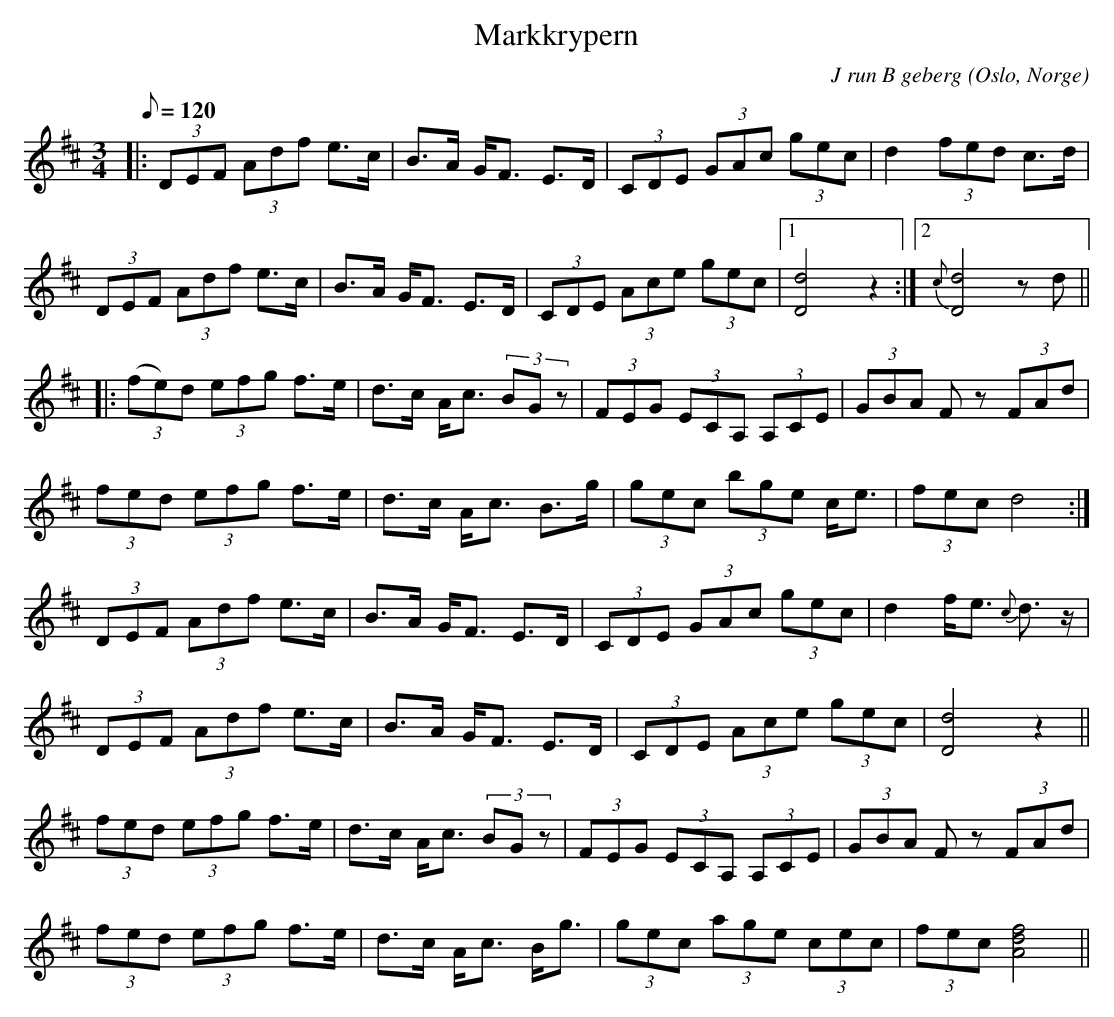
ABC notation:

X:1
T:Markkrypern
M:3/4
L:1/8
Q:120
O:Oslo, Norge
C:J run B geberg
M:3/4
L:1/16
K:D
|:(3D2E2F2 (3A2d2f2 e3c | B3A GF3 E3D| (3C2D2E2 (3G2A2c2 (3g2e2c2| d4(3f2e2d2 c3d|
(3D2E2F2 (3A2d2f2 e3c | B3A GF3 E3D |(3C2D2E2 (3A2c2e2 (3g2e2c2|1 [D8d8]z4:|2 {c}[D8d8]z2d2 ||
|:(3(f2e2)d2 (3e2f2g2 f3e|d3c Ac3 (3B2G2z2| (3F2E2G2 (3E2C2A,2 (3A,2C2E2|(3G2B2A2 F2z2 (3F2A2d2|
 (3f2e2d2 (3e2f2g2 f3e|d3c Ac3 B3g |(3g2e2c2 (3b2g2e2 ce3| (3f2e2c2 d8:|
(3D2E2F2 (3A2d2f2 e3c | B3A GF3 E3D| (3C2D2E2 (3G2A2c2 (3g2e2c2| d4fe3 {c}d3z|
(3D2E2F2 (3A2d2f2 e3c | B3A GF3 E3D |(3C2D2E2 (3A2c2e2 (3g2e2c2| [D8d8]z4||
(3f2e2d2 (3e2f2g2 f3e|d3c Ac3 (3B2G2z2| (3F2E2G2 (3E2C2A,2 (3A,2C2E2|(3G2B2A2 F2z2 (3F2A2d2|
 (3f2e2d2 (3e2f2g2 f3e|d3c Ac3 Bg3 |(3g2e2c2 (3a2g2e2 (3c2e2c2|(3f2e2c2 [A8d8f8] ||
